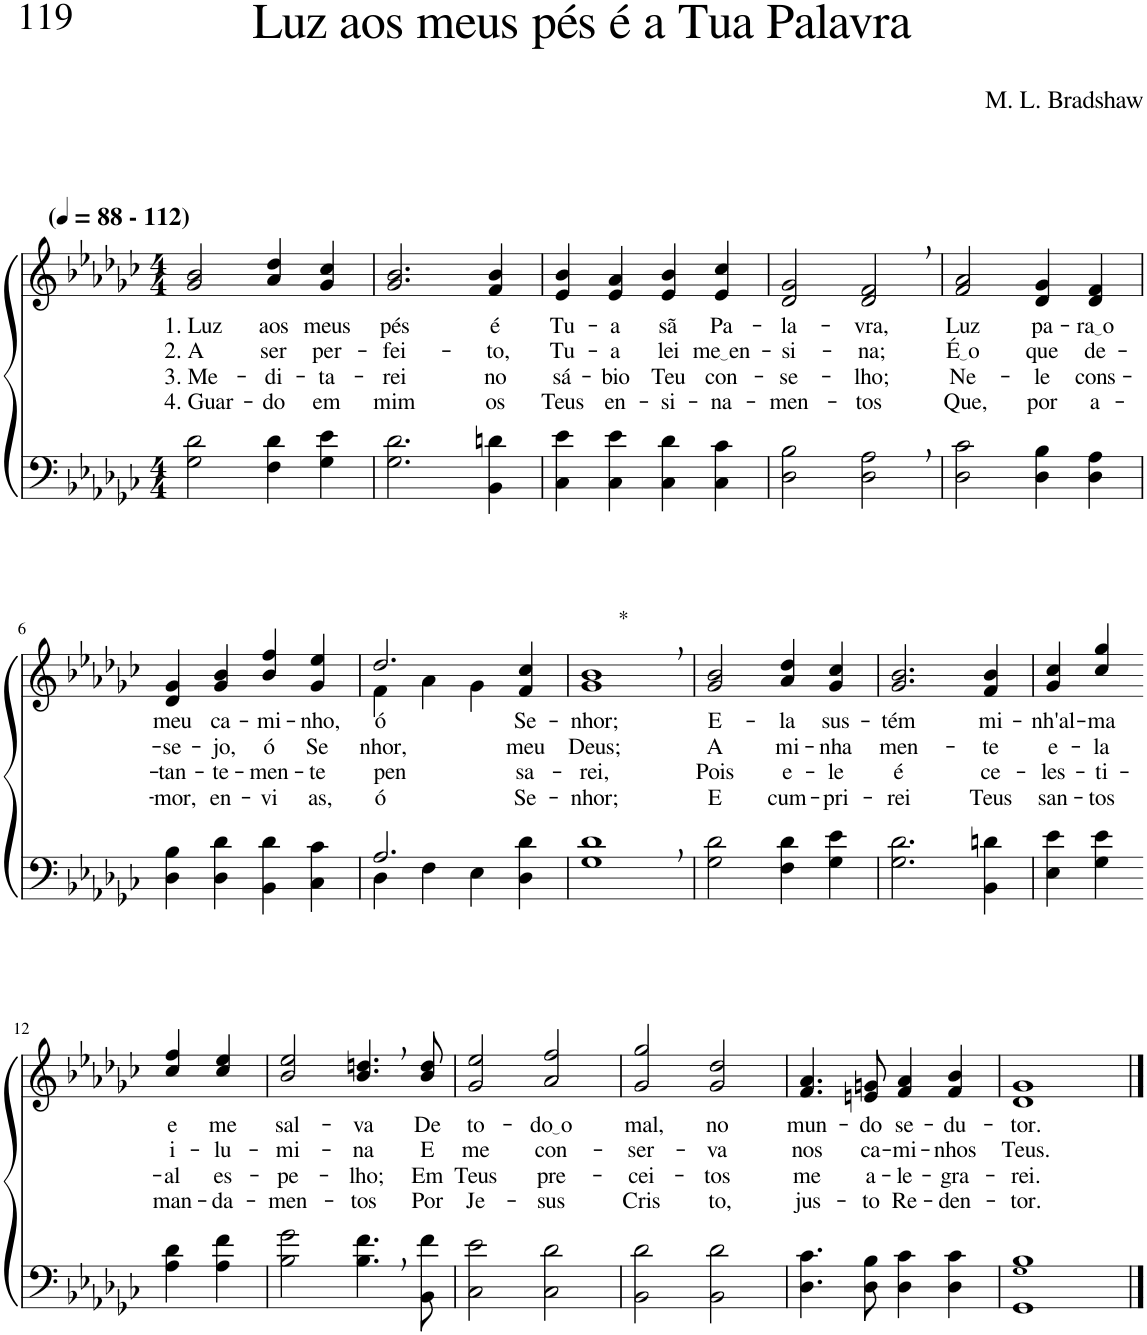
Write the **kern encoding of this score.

**kern	**kern	**text	**text	**text	**text
*part2	*part1	*part1	*part1	*part1	*part1
*staff2	*staff1	*staff1	*staff1	*staff1	*staff1
*I"Parte III e IV	*I"Parte I e II	*	*	*	*
*clefF4	*clefG2	*	*	*	*
*Trd2c3	*Trd2c3	*	*	*	*
*k[b-e-a-d-g-c-]	*k[b-e-a-d-g-c-]	*	*	*	*
*M4/4	*M4/4	*	*	*	*
*MM88	*MM88	*	*	*	*
=1	=1	=1	=1	=1	=1
!	!LO:TX:a:B:t=(	!	!	!	!
!	!LO:TX:a:B:t=- 112)	!	!	!	!
!	!	!LO:LY:b	!LO:LY:b	!LO:LY:b	!LO:LY:b
2G-\ 2d-\	2g-/ 2b-/	1. Luz	2. A	3. Me-	4. Guar-
!	!	!LO:LY:b	!LO:LY:b	!LO:LY:b	!LO:LY:b
4F\ 4d-\	4a-/ 4dd-/	aos	ser	-di-	-do
!	!	!LO:LY:b	!LO:LY:b	!LO:LY:b	!LO:LY:b
4G-\ 4e-\	4g-/ 4cc-/	meus	per-	-ta-	em
=2	=2	=2	=2	=2	=2
!	!	!LO:LY:b	!LO:LY:b	!LO:LY:b	!LO:LY:b
2.G-\ 2.d-\	2.g-/ 2.b-/	pés	-fei-	-rei	mim
!	!	!LO:LY:b	!LO:LY:b	!LO:LY:b	!LO:LY:b
4BB-\ 4dn\	4f/ 4b-/	é	-to,	no	os
=3	=3	=3	=3	=3	=3
!	!	!LO:LY:b	!LO:LY:b	!LO:LY:b	!LO:LY:b
4C-\ 4e-\	4e-/ 4b-/	Tu-	Tu-	sá-	Teus
!	!	!LO:LY:b	!LO:LY:b	!LO:LY:b	!LO:LY:b
4C-\ 4e-\	4e-/ 4a-/	-a	-a	-bio	en-
!	!	!LO:LY:b	!LO:LY:b	!LO:LY:b	!LO:LY:b
4C-\ 4d-\	4e-/ 4b-/	sã	lei	Teu	-si-
!	!	!LO:LY:b	!LO:LY:b	!LO:LY:b	!LO:LY:b
4C-\ 4c-\	4e-/ 4cc-/	Pa-	me en	con-	-na-
=4	=4	=4	=4	=4	=4
!	!	!LO:LY:b	!LO:LY:b	!LO:LY:b	!LO:LY:b
2D-\ 2B-\	2d-/ 2g-/	-la-	-si-	-se-	-men-
!	!	!LO:LY:b	!LO:LY:b	!LO:LY:b	!LO:LY:b
2D-\, 2A-\,	2d-/, 2f/,	-vra,	-na;	-lho;	-tos
=5	=5	=5	=5	=5	=5
!	!	!LO:LY:b	!LO:LY:b	!LO:LY:b	!LO:LY:b
2D-\ 2c-\	2f/ 2a-/	Luz	É o	Ne-	Que,
!	!	!LO:LY:b	!LO:LY:b	!LO:LY:b	!LO:LY:b
4D-\ 4B-\	4d-/ 4g-/	pa-	que	-le	por
!	!	!LO:LY:b	!LO:LY:b	!LO:LY:b	!LO:LY:b
4D-\ 4A-\	4d-/ 4f/	ra o	de-	cons-	a-
!!LO:LB:g=z
=6	=6	=6	=6	=6	=6
!	!	!LO:LY:b	!LO:LY:b	!LO:LY:b	!LO:LY:b
4D-\ 4B-\	4d-/ 4g-/	meu	-se-	-tan-	-mor,
!	!	!LO:LY:b	!LO:LY:b	!LO:LY:b	!LO:LY:b
4D-\ 4d-\	4g-/ 4b-/	ca-	-jo,	-te-	en-
!	!	!LO:LY:b	!LO:LY:b	!LO:LY:b	!LO:LY:b
4BB-\ 4d-\	4b-/ 4ff/	-mi-	ó	-men-	-vi
!	!	!LO:LY:b	!LO:LY:b	!LO:LY:b	!LO:LY:b
4C-\ 4c-\	4g-/ 4ee-/	-nho,	Se-	-te	as,
=7	=7	=7	=7	=7	=7
*^	*^	*	*	*	*
!	!	!	!	!LO:LY:b	!LO:LY:b	!LO:LY:b	!LO:LY:b
2.A-/	4D-\	2.dd-/	4f\	ó	-nhor,	pen-	ó
.	4F\	.	4a-\	.	.	.	.
.	4E-\	.	4g-\	.	.	.	.
!	!	!	!	!LO:LY:b	!LO:LY:b	!LO:LY:b	!LO:LY:b
4ryy	4D-\ 4d-\	4f/ 4cc-/	4ryy	Se-	meu	-sa-	Se-
=8	=8	=8	=8	=8	=8	=8	=8
!	!	!LO:TX:a:t=*	!	!	!	!	!
!	!	!	!	!LO:LY:b	!LO:LY:b	!LO:LY:b	!LO:LY:b
*v	*v	*	*	*	*	*	*
*	*v	*v	*	*	*	*
1G-, 1d-,	1g-, 1b-,	-nhor;	Deus;	-rei,	-nhor;
=9	=9	=9	=9	=9	=9
!	!	!LO:LY:b	!LO:LY:b	!LO:LY:b	!LO:LY:b
2G-\ 2d-\	2g-/ 2b-/	E-	A	Pois	E
!	!	!LO:LY:b	!LO:LY:b	!LO:LY:b	!LO:LY:b
4F\ 4d-\	4a-/ 4dd-/	-la	mi-	e-	cum-
!	!	!LO:LY:b	!LO:LY:b	!LO:LY:b	!LO:LY:b
4G-\ 4e-\	4g-/ 4cc-/	sus-	-nha	-le	-pri-
=10	=10	=10	=10	=10	=10
!	!	!LO:LY:b	!LO:LY:b	!LO:LY:b	!LO:LY:b
2.G-\ 2.d-\	2.g-/ 2.b-/	-tém	men-	é	-rei
!	!	!LO:LY:b	!LO:LY:b	!LO:LY:b	!LO:LY:b
4BB-\ 4dn\	4f/ 4b-/	mi-	-te	ce-	Teus
=11	=11	=11	=11	=11	=11
!	!	!LO:LY:b	!LO:LY:b	!LO:LY:b	!LO:LY:b
4E-\ 4e-\	4g-/ 4cc-/	-nh'al-	e-	-les-	san-
!	!	!LO:LY:b	!LO:LY:b	!LO:LY:b	!LO:LY:b
4G-\ 4e-\	4cc-/ 4gg-/	-ma	-la	-ti-	-tos
!!LO:LB:g=z
=12-	=12-	=12-	=12-	=12-	=12-
!	!	!LO:LY:b	!LO:LY:b	!LO:LY:b	!LO:LY:b
4A-\ 4d-\	4cc-/ 4ff/	e	i-	-al	man-
!	!	!LO:LY:b	!LO:LY:b	!LO:LY:b	!LO:LY:b
4A-\ 4f\	4cc-/ 4ee-/	me	-lu-	es-	-da-
=13	=13	=13	=13	=13	=13
!	!	!LO:LY:b	!LO:LY:b	!LO:LY:b	!LO:LY:b
2B-\ 2g-\	2b-/ 2ee-/	sal-	-mi-	-pe-	-men-
!	!	!LO:LY:b	!LO:LY:b	!LO:LY:b	!LO:LY:b
4.B-\, 4.f\,	4.b-/, 4.ddn/,	-va	-na	-lho;	-tos
!	!	!LO:LY:b	!LO:LY:b	!LO:LY:b	!LO:LY:b
8BB-\ 8f\	8b-/ 8dd/	De	E	Em	Por
=14	=14	=14	=14	=14	=14
!	!	!LO:LY:b	!LO:LY:b	!LO:LY:b	!LO:LY:b
2C-\ 2e-\	2g-/ 2ee-/	to-	me	Teus	Je-
!	!	!LO:LY:b	!LO:LY:b	!LO:LY:b	!LO:LY:b
2C-\ 2d-\	2a-/ 2ff/	do o	con-	pre-	-sus
=15	=15	=15	=15	=15	=15
!	!	!LO:LY:b	!LO:LY:b	!LO:LY:b	!LO:LY:b
2BB-\ 2d-\	2g-/ 2gg-/	mal,	-ser-	-cei-	Cris
!	!	!LO:LY:b	!LO:LY:b	!LO:LY:b	!LO:LY:b
2BB-\ 2d-\	2g-/ 2dd-/	no	-va	-tos	to,
=16	=16	=16	=16	=16	=16
!	!	!LO:LY:b	!LO:LY:b	!LO:LY:b	!LO:LY:b
4.D-\ 4.c-\	4.f/ 4.a-/	mun-	nos	me	jus-
!	!	!LO:LY:b	!LO:LY:b	!LO:LY:b	!LO:LY:b
8D-\ 8B-\	8en/ 8gn/	-do	ca-	a-	-to
!	!	!LO:LY:b	!LO:LY:b	!LO:LY:b	!LO:LY:b
4D-\ 4c-\	4f/ 4a-/	se-	-mi-	-le-	Re-
!	!	!LO:LY:b	!LO:LY:b	!LO:LY:b	!LO:LY:b
4D-\ 4c-\	4f/ 4b-/	-du-	-nhos	-gra-	-den-
=17	=17	=17	=17	=17	=17
!	!	!LO:LY:b	!LO:LY:b	!LO:LY:b	!LO:LY:b
1GG- 1G-! 1B-	1d- 1g-	-tor.	Teus.	-rei.	-tor.
==	==	==	==	==	==
*-	*-	*-	*-	*-	*-
